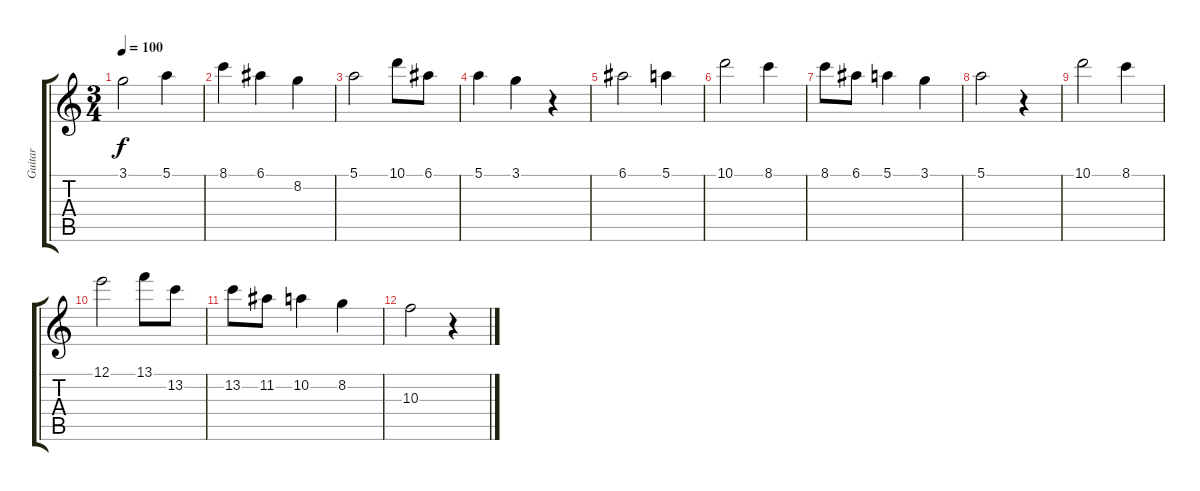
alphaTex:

\track ("Guitar" "Guitar") {instrument overdrivenguitar}
\staff {score tabs}
\tuning (E4 B3 G3 D3 A2 E2) {hide}
\ts (3 4)
\tempo 100
\clef g2
\ks c
3.1.2{dy f} 5.1.4 |
8.1.4 6.1.4 8.2.4 |
5.1.2 10.1.8 6.1.8 |
5.1.4 3.1.4 r.4 |
6.1.2 5.1.4 |
10.1.2 8.1.4 |
8.1.8 6.1.8 5.1.4 3.1.4 |
5.1.2 r.4 |
10.1.2 8.1.4 |
12.1.2 13.1.8 13.2.8 |
13.2.8 11.2.8 10.2.4 8.2.4 |
10.3.2 r.4
